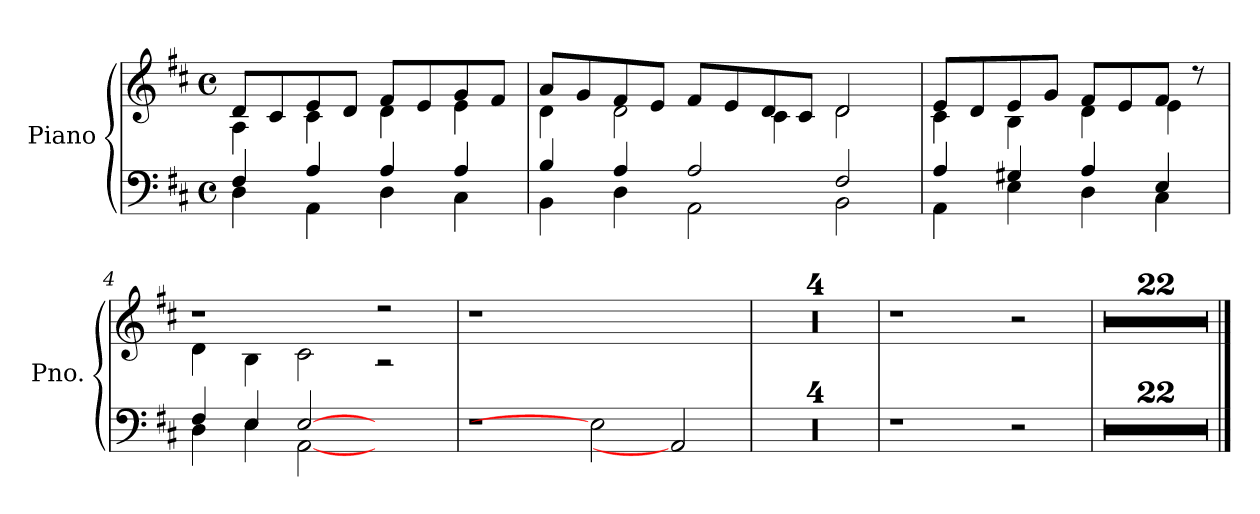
**kern	**kern
*part1	*part1
*staff2	*staff1
*I"Piano	*
*I'Pno.	*
*clefF4	*clefG2
*k[f#c#]	*k[f#c#]
*M4/4	*M4/4
*met(c)	*met(c)
*MM120	*MM120
=1	=1
*^	*^
4F#/	4D\	8d/L	4A\
.	.	8c#/	.
4A/	4AA\	8e/	4c#\
.	.	8d/J	.
4A/	4D\	8f#/L	4d\
.	.	8e/	.
4A/	4C#\	8g/	4e\
.	.	8f#/J	.
=2	=2	=2	=2
4B/	4BB\	8a/L	4d\
.	.	8g/	.
4A/	4D\	8f#/	2d\
.	.	8e/J	.
2A/	2AA\	8f#/L	.
.	.	8e/	.
.	.	8d/	4c#\
.	.	8c#/J	.
2F#/	2BB\	2d/	2d\
=3	=3	=3	=3
4A/	4AA\	8e/L	4c#\
.	.	8d/	.
4G#X/	4E\	8e/	4B\
.	.	8g/J	.
4A/	4D\	8f#/L	4d\
.	.	8e/	.
4E/	4C#\	8f#/J	4e\
.	.	8r	.
=4	=4	=4	=4
4F#/	4D\	1r	4d\
4E/	4E\	.	4B\
[2E	[2AA	.	2c#\
2ryy	2ryy	2r	2r
*v	*v	*	*
*	*v	*v
=5	=5
1r	1r
2E]	1ryy
2AA]	.
=6	=6
1r	1r
=7	=7
1r	1r
=8	=8
1r	1r
!!LO:LB:g=z
=9	=9
1r	1r
=10	=10
1r	1r
2r	2r
=11	=11
1r	1r
=12	=12
1r	1r
=13	=13
1r	1r
=14	=14
1r	1r
=15	=15
1r	1r
=16	=16
1r	1r
=17	=17
1r	1r
=18	=18
1r	1r
=19	=19
1r	1r
=20	=20
1r	1r
=21	=21
1r	1r
=22	=22
1r	1r
=23	=23
1r	1r
=24	=24
1r	1r
=25	=25
1r	1r
=26	=26
1r	1r
!!LO:LB:g=z
=27	=27
1r	1r
=28	=28
1r	1r
=29	=29
1r	1r
=30	=30
1r	1r
=31	=31
1r	1r
=32	=32
1r	1r
==	==
*-	*-
